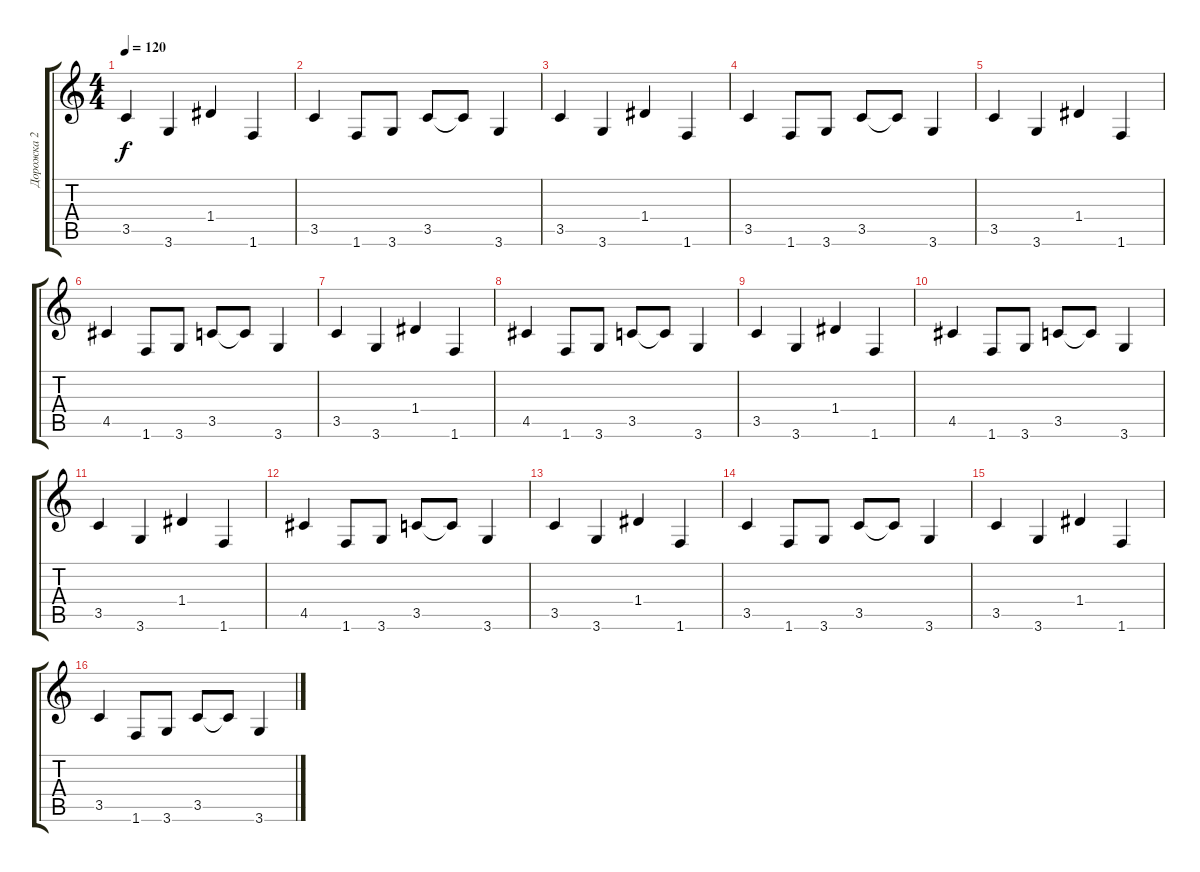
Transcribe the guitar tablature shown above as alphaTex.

\track ("Дорожка 2" "Дорожка 2") {instrument acousticbass}
\staff {score tabs}
\tuning (E4 B3 G3 D3 A2 E2) {hide}
\ts (4 4)
\section ("" "")
\tempo 120
\clef g2
\ks c
3.5.4{dy f} 3.6.4 1.4.4 1.6.4 |
3.5.4 1.6.8 3.6.8 3.5.8 3.5{t}.8 3.6.4 |
3.5.4 3.6.4 1.4.4 1.6.4 |
3.5.4 1.6.8 3.6.8 3.5.8 3.5{t}.8 3.6.4 |
3.5.4 3.6.4 1.4.4 1.6.4 |
4.5.4 1.6.8 3.6.8 3.5.8 3.5{t}.8 3.6.4 |
3.5.4 3.6.4 1.4.4 1.6.4 |
4.5.4 1.6.8 3.6.8 3.5.8 3.5{t}.8 3.6.4 |
3.5.4 3.6.4 1.4.4 1.6.4 |
4.5.4 1.6.8 3.6.8 3.5.8 3.5{t}.8 3.6.4 |
3.5.4 3.6.4 1.4.4 1.6.4 |
4.5.4 1.6.8 3.6.8 3.5.8 3.5{t}.8 3.6.4 |
3.5.4 3.6.4 1.4.4 1.6.4 |
3.5.4 1.6.8 3.6.8 3.5.8 3.5{t}.8 3.6.4 |
3.5.4 3.6.4 1.4.4 1.6.4 |
3.5.4 1.6.8 3.6.8 3.5.8 3.5{t}.8 3.6.4
